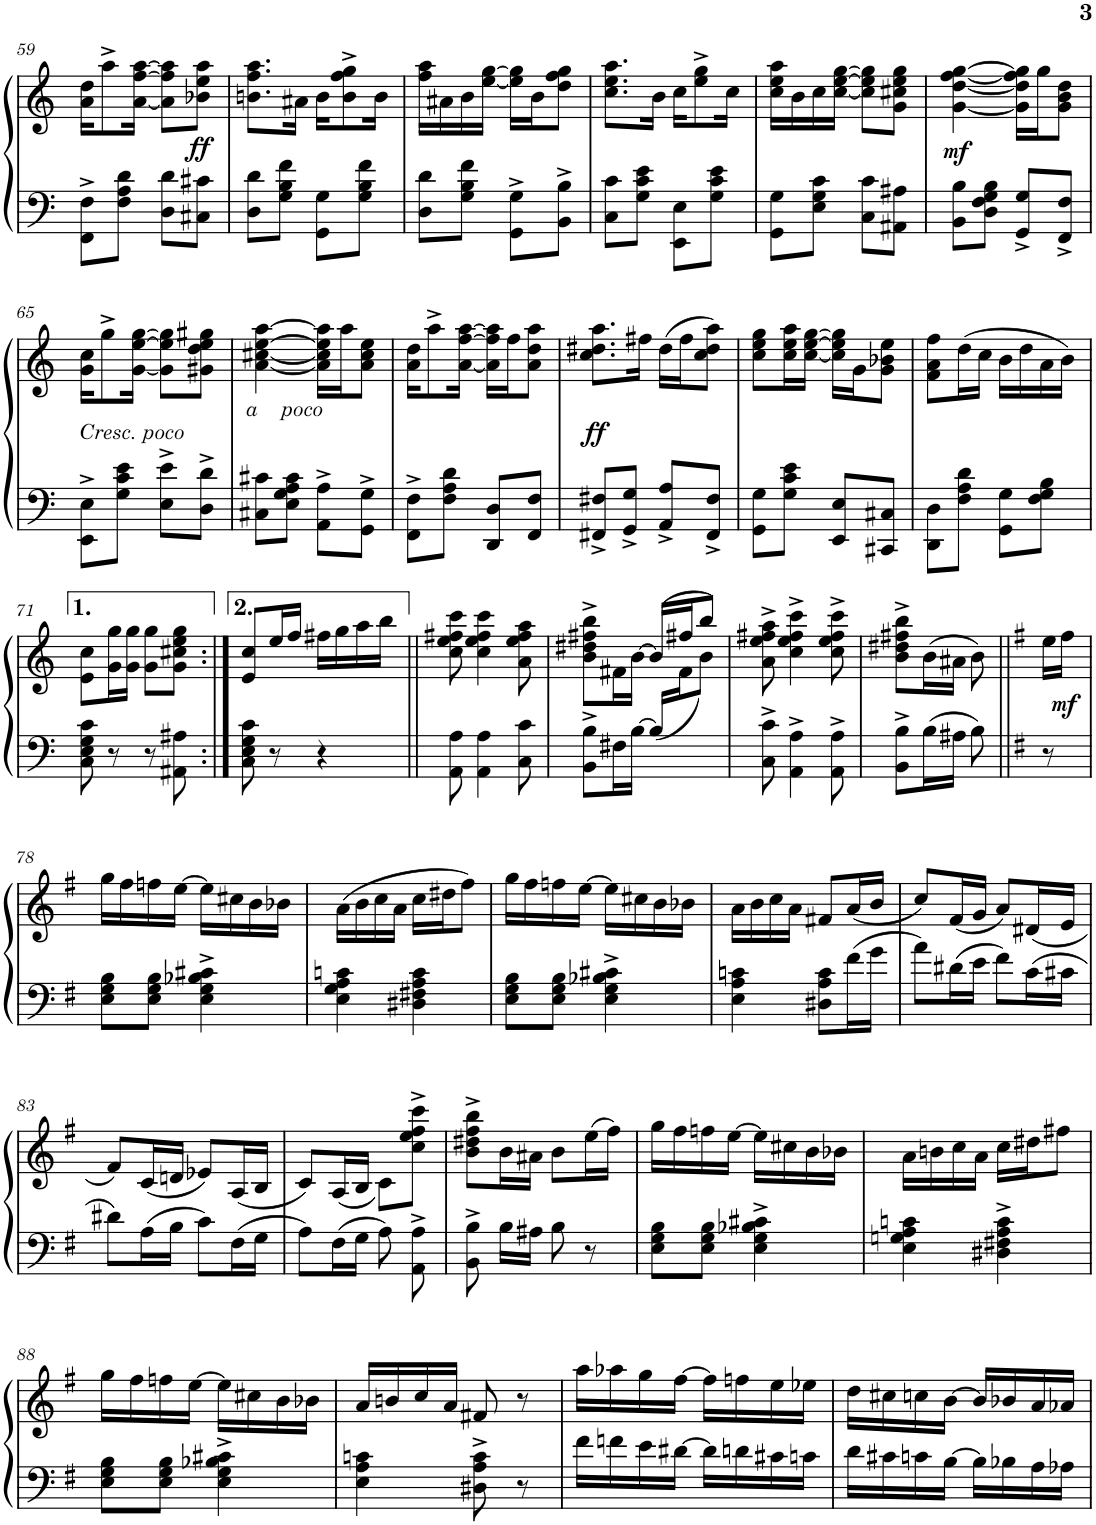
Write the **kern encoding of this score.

**kern	**kern	**dynam
*part1	*part1	*part1
*staff2	*staff1	*staff1/2
*I"Upright Piano	*	*
*I'Pno.	*	*
!!LO:PB:g=z
*clefF4	*clefG2	*
*k[]	*k[]	*
*M2/4	*M2/4	*
=59	=59	=59
8FF\^ 8F\^L	16a\ 16dd\KL	.
.	8aa^\	.
8F\ 8A\ 8d\J	.	.
.	[16a\ [16ff\ [16aa\Jk	.
8D\ 8d\L	8a\] 8ff\] 8aa\]L	.
!	!	!LO:DY:b
8C#X\ 8c#X\J	8b-X\ 8ee\ 8aa\J	ff
=60	=60	=60
8D\ 8d\L	8.bn\ 8.ff\ 8.aa\L	.
8G\ 8B\ 8f\J	.	.
.	16a#X\Jk	.
8GG\ 8G\L	16b\KL	.
.	8b\^ 8ff\^ 8gg\^	.
8G\ 8B\ 8f\J	.	.
.	16b\Jk	.
=61	=61	=61
8D\ 8d\L	16ff\ 16aa\LL	.
.	16a#X\	.
8G\ 8B\ 8f\J	16b\	.
.	[16ee\ [16gg\JJ	.
8GG\^ 8G\^L	16ee\] 16gg\]LL	.
.	16b\J	.
8BB\^ 8B\^J	8dd\ 8ff\ 8gg\J	.
=62	=62	=62
8C\ 8c\L	8.cc\ 8.ee\ 8.aa\L	.
8G\ 8c\ 8e\J	.	.
.	16b\Jk	.
8EE\ 8E\L	16cc\KL	.
.	8ee\^ 8gg\^	.
8G\ 8c\ 8e\J	.	.
.	16cc\Jk	.
=63	=63	=63
8GG\ 8G\L	16cc\ 16ee\ 16aa\LL	.
.	16b\	.
8E\ 8G\ 8c\J	16cc\	.
.	[16cc\ [16ee\ [16gg\JJ	.
8C\ 8c\L	8cc\] 8ee\] 8gg\]L	.
8AA#X\ 8A#X\J	8g\ 8cc#X\ 8ee\ 8gg\J	.
=64	=64	=64
!	!	!LO:DY:b
8BB\ 8B\L	[4g\ [4dd\ [4ff\ [4gg\	mf
8D\ 8F\ 8G\ 8B\J	.	.
8GG/^ 8G/^L	16g\] 16dd\] 16ff\] 16gg\]LL	.
.	16gg\J	.
8FF/^ 8F/^J	8g\ 8b\ 8dd\J	.
!!LO:LB:g=z
=65	=65	=65
!	!LO:TX:b:i:t=Cresc. poco	!
8EE\^ 8E\^L	16g\ 16cc\KL	.
.	8gg^\	.
8G\ 8c\ 8e\J	.	.
.	[16g\ [16ee\ [16gg\Jk	.
8E\^ 8e\^L	8g\] 8ee\] 8gg\]L	.
8D\^ 8d\^J	8g#X\ 8dd\ 8ee\ 8gg#X\J	.
=66	=66	=66
!	!LO:TX:b:i:t=a    poco	!
8C#X\ 8c#X\L	[4a\ [4cc#X\ [4ee\ [4aa\	.
8E\ 8G\ 8A\ 8c#\J	.	.
8AA\^ 8A\^L	16a\] 16cc#\] 16ee\] 16aa\]LL	.
.	16aa\J	.
8GG\^ 8G\^J	8a\ 8cc#\ 8ee\J	.
=67	=67	=67
8FF\^ 8F\^L	16a\ 16dd\KL	.
.	8aa^\	.
8F\ 8A\ 8d\J	.	.
.	[16a\ [16ff\ [16aa\Jk	.
8DD/ 8D/L	16a\] 16ff\] 16aa\]LL	.
.	16ff\J	.
8FF/ 8F/J	8a\ 8dd\ 8aa\J	.
=68	=68	=68
!	!	!LO:DY:b
8FF#X/^ 8F#X/^L	8.cc\ 8.dd#X\ 8.aa\L	ff
8GG/^ 8G/^J	.	.
.	16ff#X\Jk	.
8AA/^ 8A/^L	(16dd#\LL	.
.	16ff#\J	.
8FF#/^ 8F#/^J	8cc\ 8dd#\ 8aa\J)	.
=69	=69	=69
8GG\ 8G\L	8cc\ 8ee\ 8gg\L	.
8G\ 8c\ 8e\J	16cc\ 16ee\ 16aa\L	.
.	[16cc\ [16ee\ [16gg\JJ	.
8EE/ 8E/L	16cc\] 16ee\] 16gg\]LL	.
.	16g\J	.
8CC#X/ 8C#X/J	8g\ 8b-X\ 8ee\J	.
=70	=70	=70
8DD\ 8D\L	8f\ 8a\ 8ff\L	.
8F\ 8A\ 8d\J	(16dd\L	.
.	16cc\JJ	.
8GG\ 8G\L	16b\LL	.
.	16dd\	.
8F\ 8G\ 8B\J	16a\	.
.	16b\JJ)	.
!!LO:LB:g=z
=71	=71	=71
8C\ 8E\ 8G\ 8c\	8e\ 8cc\L	.
8r	16g\ 16gg\L	.
.	16g\ 16gg\JJ	.
8r	8g\ 8gg\L	.
8AA#X\ 8A#X\	8g\ 8cc#X\ 8ee\ 8gg\J	.
=72:|!	=72:|!	=72:|!
8C\ 8E\ 8G\ 8c\	8e/ 8cc/L	.
8r	16ee/L	.
.	16ff/JJ	.
4r	16ff#X\LL	.
.	16gg\	.
.	16aa\	.
.	16bb\JJ	.
=73||	=73||	=73||
8AA\ 8A\	8cc\ 8ee\ 8ff#X\ 8ccc\	.
4AA\ 4A\	4cc\ 4ee\ 4ff#\ 4ccc\	.
8C\ 8c\	8a\ 8ee\ 8ff#\ 8aa\	.
=74	=74	=74
*	*^	*
8BB\^> 8B\^>L	8b\^> 8dd#X\^> 8ff#X\^> 8bb\^>L	16ryy	.
*	*v	*v	*
16F#X\L	16f#X\L	.
[16B\JJ	[16b\JJ	.
(<16B/LL]	(>16b/LL]	.
*	*^	*
8.ryy	16ff#X/J	16f#\J	.
.	8bb/J)	8b\J)	.
*	*v	*v	*
=75	=75	=75
8C\^ 8c\^	8a\^ 8ee\^ 8ff#X\^ 8aa\^	.
4AA\^ 4A\^	4cc\^ 4ee\^ 4ff#\^ 4ccc\^	.
8AA\^ 8A\^	8cc\^ 8ee\^ 8ff#\^ 8ccc\^	.
=76	=76	=76
8BB\^ 8B\^L	8b\^ 8dd#X\^ 8ff#X\^ 8bb\^L	.
16B\L	(16b\L	.
16A#X\JJ	16a#X\JJ	.
8B\	8b\)	.
=77||	=77||	=77||
*k[f#]	*k[f#]	*
8r	16ee\LL	.
!	!	!LO:DY:b
.	16ff#\JJ	mf
!!LO:LB:g=z
=78	=78	=78
8E\ 8G\ 8B\L	16gg\LL	.
.	16ff#\	.
8E\ 8G\ 8B\J	16ffn\	.
.	[16ee\JJ	.
4E\^ 4G\^ 4B-X\^ 4c#X\^	16ee\LL]	.
.	16cc#X\	.
.	16b\	.
.	16b-X\JJ	.
=79	=79	=79
4E\ 4G\ 4A\ 4cn\	(16a\LL	.
.	16b\	.
.	16cc\	.
.	16a\JJ	.
4D#X\ 4F#X\ 4A\ 4c\	16cc\LL	.
.	16dd#X\J	.
.	8ff#\J)	.
=80	=80	=80
8E\ 8G\ 8B\L	16gg\LL	.
.	16ff#\	.
8E\ 8G\ 8B\J	16ffn\	.
.	[16ee\JJ	.
4E\^ 4G\^ 4B-X\^ 4c#X\^	16ee\LL]	.
.	16cc#X\	.
.	16b\	.
.	16b-X\JJ	.
=81	=81	=81
4E\ 4A\ 4cn\	16a\LL	.
.	16b\	.
.	16cc\	.
.	16a\JJ	.
8D#X\ 8A\ 8c\L	8f#X/L	.
16f#\L	(16a/L	.
16g\JJ	16b/JJ	.
=82	=82	=82
8a\L	8cc/L)	.
16d#X\L	(16f#/L	.
16e\JJ	16g/JJ	.
8f#\L	8a/L)	.
16c\L	(16d#X/L	.
16c#X\JJ	16e/JJ	.
!!LO:LB:g=z
=83	=83	=83
8d#X\L	8f#/L)	.
16A\L	(16c/L	.
16B\JJ	16dn/JJ	.
8c\L	8e-X/L)	.
16F#\L	(16A/L	.
16G\JJ	16B/JJ	.
=84	=84	=84
8A\L	8c/L)	.
16F#\L	(<16A/L	.
16G\JJ	16B/JJ	.
8A\	8c\L)	.
8AA\^ 8A\^	8cc\^ 8ee\^ 8ff#\^ 8ccc\^J	.
=85	=85	=85
8BB\^ 8B\^	8b\^ 8dd#X\^ 8ff#\^ 8bb\^L	.
16B\LL	16b\L	.
16A#X\JJ	16a#X\JJ	.
8B\	8b\L	.
8r	(16ee\L	.
.	16ff#\JJ)	.
=86	=86	=86
8E\ 8G\ 8B\L	16gg\LL	.
.	16ff#\	.
8E\ 8G\ 8B\J	16ffn\	.
.	[16ee\JJ	.
4E\^ 4G\^ 4B-X\^ 4c#X\^	16ee\LL]	.
.	16cc#X\	.
.	16b\	.
.	16b-X\JJ	.
=87	=87	=87
4E\ 4Gn\ 4A\ 4cn\	16a\LL	.
.	16bn\	.
.	16cc\	.
.	16a\JJ	.
4D#X\^ 4F#X\^ 4A\^ 4c\^	16cc\LL	.
.	16dd#X\J	.
.	8ff#X\J	.
!!LO:LB:g=z
=88	=88	=88
8E\ 8G\ 8B\L	16gg\LL	.
.	16ff#\	.
8E\ 8G\ 8B\J	16ffn\	.
.	[16ee\JJ	.
4E\^ 4G\^ 4B-X\^ 4c#X\^	16ee\LL]	.
.	16cc#X\	.
.	16b\	.
.	16b-X\JJ	.
=89	=89	=89
4E\ 4A\ 4cn\	16a/LL	.
.	16bn/	.
.	16cc/	.
.	16a/JJ	.
8D#X\^ 8A\^ 8c\^	8f#X/	.
8r	8r	.
=90	=90	=90
16f#\LL	16aa\LL	.
16fn\	16aa-X\	.
16e\	16gg\	.
[16d#X\JJ	[16ff#\JJ	.
16d#\LL]	16ff#\LL]	.
16dn\	16ffn\	.
16c#X\	16ee\	.
16cn\JJ	16ee-X\JJ	.
=91	=91	=91
16d\LL	16dd\LL	.
16c#X\	16cc#X\	.
16cn\	16ccn\	.
[16B\JJ	[16b\JJ	.
16B\LL]	16b/LL]	.
16B-X\	16b-X/	.
16A\	16a/	.
16A-X\JJ	16a-X/JJ	.
=	=	=
*-	*-	*-
